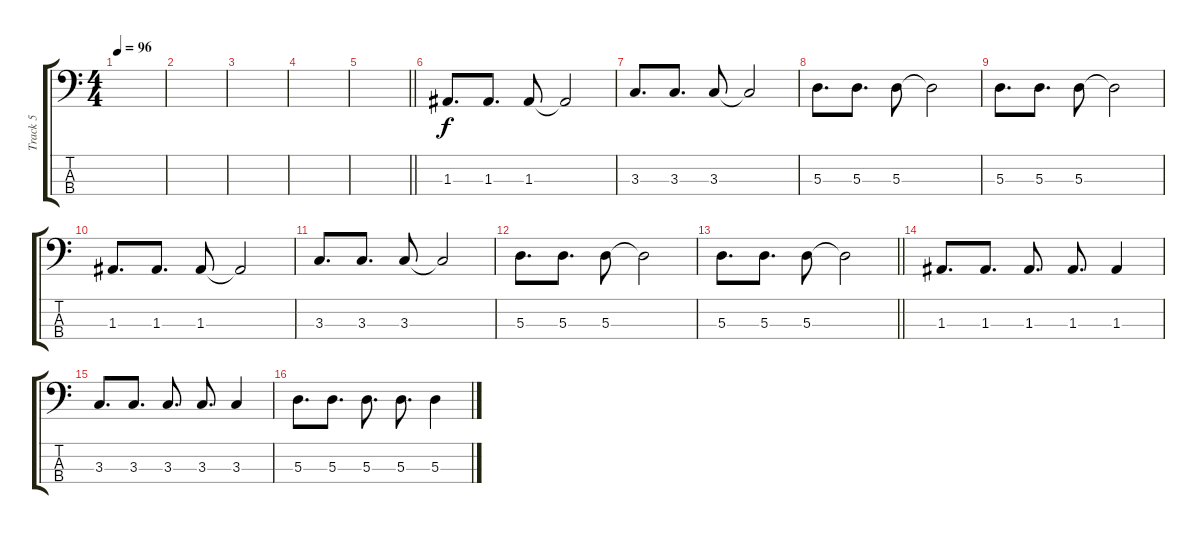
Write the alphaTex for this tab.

\track ("Track 5" "Track 5") {instrument slapbass1}
\staff {score tabs}
\tuning (G2 D2 A1 D1) {hide}
\ts (4 4)
\tempo 96
\clef f4
\ks c
|
|
|
|
\barLineRight lightlight
|
1.3.8{d} 1.3.8{d} 1.3.8 1.3{t}.2 |
3.3.8{d} 3.3.8{d} 3.3.8 3.3{t}.2 |
5.3.8{d} 5.3.8{d} 5.3.8 5.3{t}.2 |
5.3.8{d} 5.3.8{d} 5.3.8 5.3{t}.2 |
1.3.8{d} 1.3.8{d} 1.3.8 1.3{t}.2 |
3.3.8{d} 3.3.8{d} 3.3.8 3.3{t}.2 |
5.3.8{d} 5.3.8{d} 5.3.8 5.3{t}.2 |
\barLineRight lightlight
5.3.8{d} 5.3.8{d} 5.3.8 5.3{t}.2 |
1.3.8{d} 1.3.8{d} 1.3.8{d} 1.3.8{d} 1.3.4 |
3.3.8{d} 3.3.8{d} 3.3.8{d} 3.3.8{d} 3.3.4 |
5.3.8{d} 5.3.8{d} 5.3.8{d} 5.3.8{d} 5.3.4
